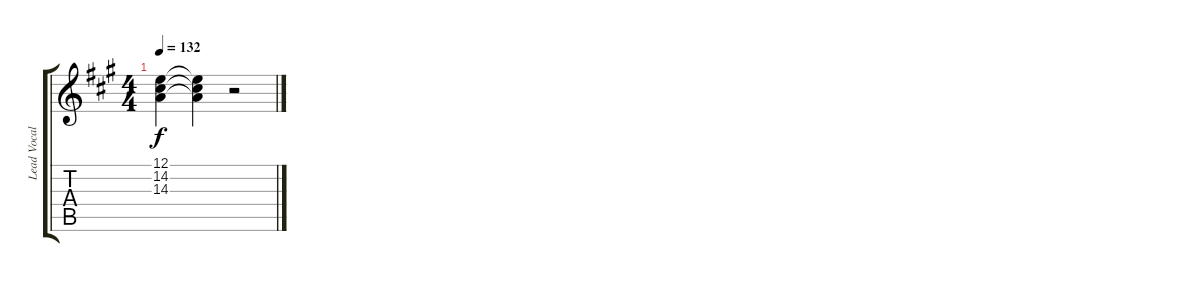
\track ("Lead Vocals" "Lead Vocal") {instrument synthvoice}
\staff {score tabs}
\tuning (E4 B3 G3 D3 A2 E2) {hide}
\ts (4 4)
\tempo 132
\clef g2
\ks f#minor
(12.1 14.2 14.3).4{dy f} (12.1{t} 14.2{t} 14.3{t}).4 r.2
